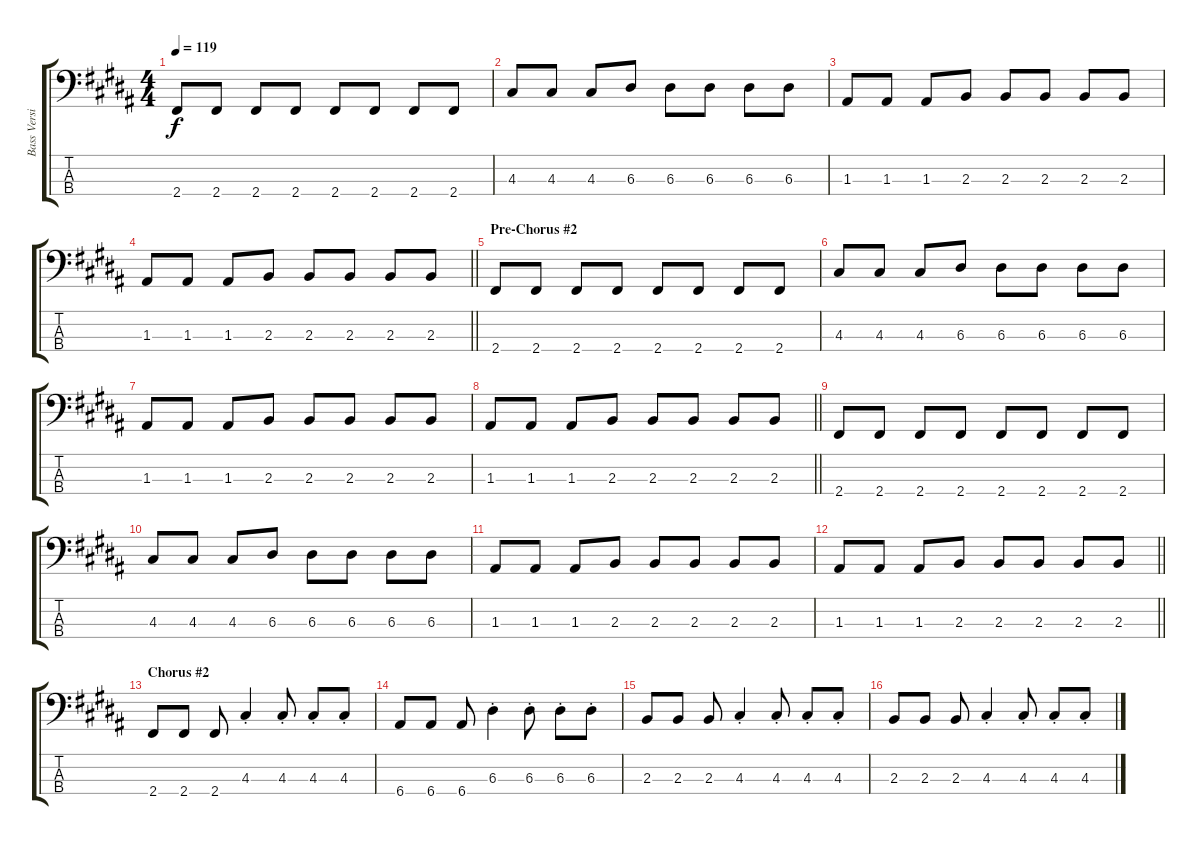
\track ("Bass Version" "Bass Versi") {mute instrument electricbassfinger}
\staff {score tabs}
\tuning (G2 D2 A1 E1) {hide}
\ts (4 4)
\tempo 119
\clef f4
\ks b
2.4.8{dy f} 2.4.8 2.4.8 2.4.8 2.4.8 2.4.8 2.4.8 2.4.8 |
4.3.8 4.3.8 4.3.8 6.3.8 6.3.8 6.3.8 6.3.8 6.3.8 |
1.3.8 1.3.8 1.3.8 2.3.8 2.3.8 2.3.8 2.3.8 2.3.8 |
\barLineRight lightlight
1.3.8 1.3.8 1.3.8 2.3.8 2.3.8 2.3.8 2.3.8 2.3.8 |
\section ("" "Pre-Chorus #2")
2.4.8 2.4.8 2.4.8 2.4.8 2.4.8 2.4.8 2.4.8 2.4.8 |
4.3.8 4.3.8 4.3.8 6.3.8 6.3.8 6.3.8 6.3.8 6.3.8 |
1.3.8 1.3.8 1.3.8 2.3.8 2.3.8 2.3.8 2.3.8 2.3.8 |
\barLineRight lightlight
1.3.8 1.3.8 1.3.8 2.3.8 2.3.8 2.3.8 2.3.8 2.3.8 |
2.4.8 2.4.8 2.4.8 2.4.8 2.4.8 2.4.8 2.4.8 2.4.8 |
4.3.8 4.3.8 4.3.8 6.3.8 6.3.8 6.3.8 6.3.8 6.3.8 |
1.3.8 1.3.8 1.3.8 2.3.8 2.3.8 2.3.8 2.3.8 2.3.8 |
\barLineRight lightlight
1.3.8 1.3.8 1.3.8 2.3.8 2.3.8 2.3.8 2.3.8 2.3.8 |
\section ("" "Chorus #2")
2.4.8 2.4.8 2.4.8 4.3{st}.4 4.3{st}.8 4.3{st}.8 4.3{st}.8 |
6.4.8 6.4.8 6.4.8 6.3{st}.4 6.3{st}.8 6.3{st}.8 6.3{st}.8 |
2.3.8 2.3.8 2.3.8 4.3{st}.4 4.3{st}.8 4.3{st}.8 4.3{st}.8 |
2.3.8 2.3.8 2.3.8 4.3{st}.4 4.3{st}.8 4.3{st}.8 4.3{st}.8
